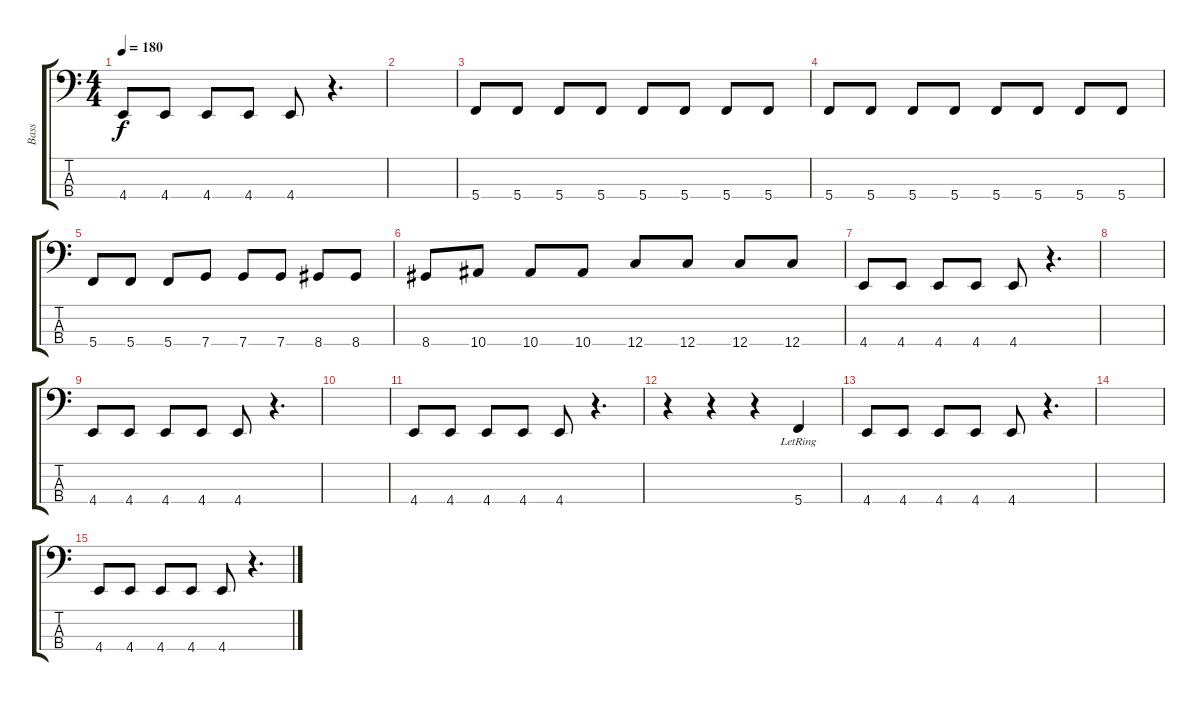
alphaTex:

\track ("Bass" "Bass") {instrument electricbassfinger}
\staff {score tabs}
\tuning (F2 C2 G1 C1) {hide}
\ts (4 4)
\tempo 180
\clef f4
\ks c
4.4.8{dy f} 4.4.8 4.4.8 4.4.8 4.4.8 r.4{d} |
|
5.4.8 5.4.8 5.4.8 5.4.8 5.4.8 5.4.8 5.4.8 5.4.8 |
5.4.8 5.4.8 5.4.8 5.4.8 5.4.8 5.4.8 5.4.8 5.4.8 |
5.4.8 5.4.8 5.4.8 7.4.8 7.4.8 7.4.8 8.4.8 8.4.8 |
8.4.8 10.4.8 10.4.8 10.4.8 12.4.8 12.4.8 12.4.8 12.4.8 |
4.4.8 4.4.8 4.4.8 4.4.8 4.4.8 r.4{d} |
|
4.4.8 4.4.8 4.4.8 4.4.8 4.4.8 r.4{d} |
|
4.4.8 4.4.8 4.4.8 4.4.8 4.4.8 r.4{d} |
r.4 r.4 r.4 5.4{lr}.4 |
4.4.8 4.4.8 4.4.8 4.4.8 4.4.8 r.4{d} |
|
4.4.8 4.4.8 4.4.8 4.4.8 4.4.8 r.4{d}
